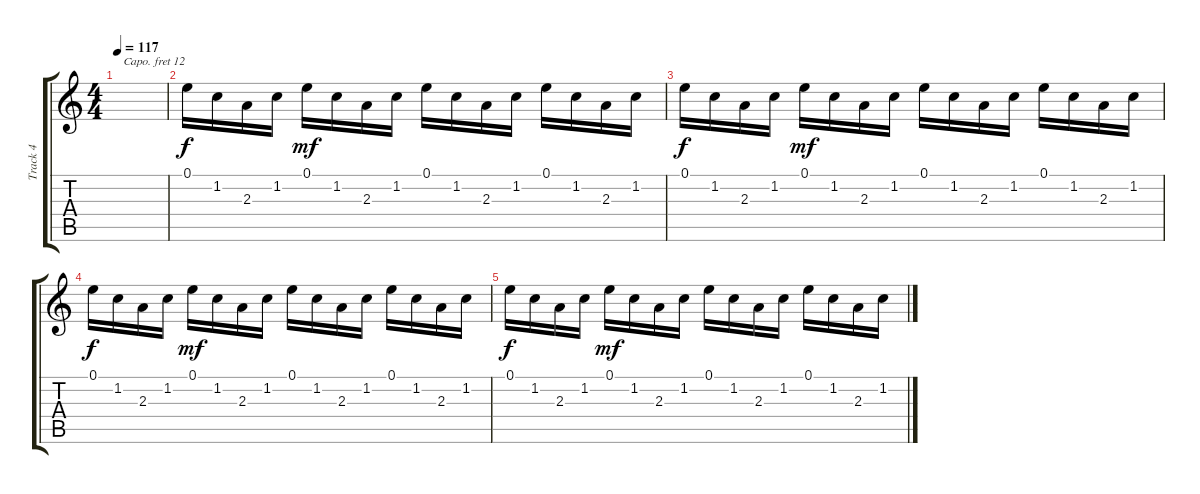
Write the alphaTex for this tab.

\track ("Track 4" "Track 4") {instrument celesta}
\staff {score tabs}
\capo 12
\tuning (E4 B3 G3 D3 A2 E2) {hide}
\ts (4 4)
\tempo 117
\clef g2
\ks c
|
0.1.16{dy f volume 2} 1.2.16 2.3.16 1.2.16 0.1.16{dy mf} 1.2.16 2.3.16 1.2.16 0.1.16 1.2.16 2.3.16 1.2.16 0.1.16 1.2.16 2.3.16 1.2.16 |
0.1.16{dy f volume 3} 1.2.16 2.3.16 1.2.16 0.1.16{dy mf} 1.2.16 2.3.16 1.2.16 0.1.16 1.2.16 2.3.16 1.2.16 0.1.16 1.2.16 2.3.16 1.2.16 |
0.1.16{dy f volume 4} 1.2.16 2.3.16 1.2.16 0.1.16{dy mf} 1.2.16 2.3.16 1.2.16 0.1.16 1.2.16 2.3.16 1.2.16 0.1.16 1.2.16 2.3.16 1.2.16 |
0.1.16{dy f volume 5} 1.2.16 2.3.16 1.2.16 0.1.16{dy mf} 1.2.16 2.3.16 1.2.16 0.1.16 1.2.16 2.3.16 1.2.16 0.1.16 1.2.16 2.3.16 1.2.16
